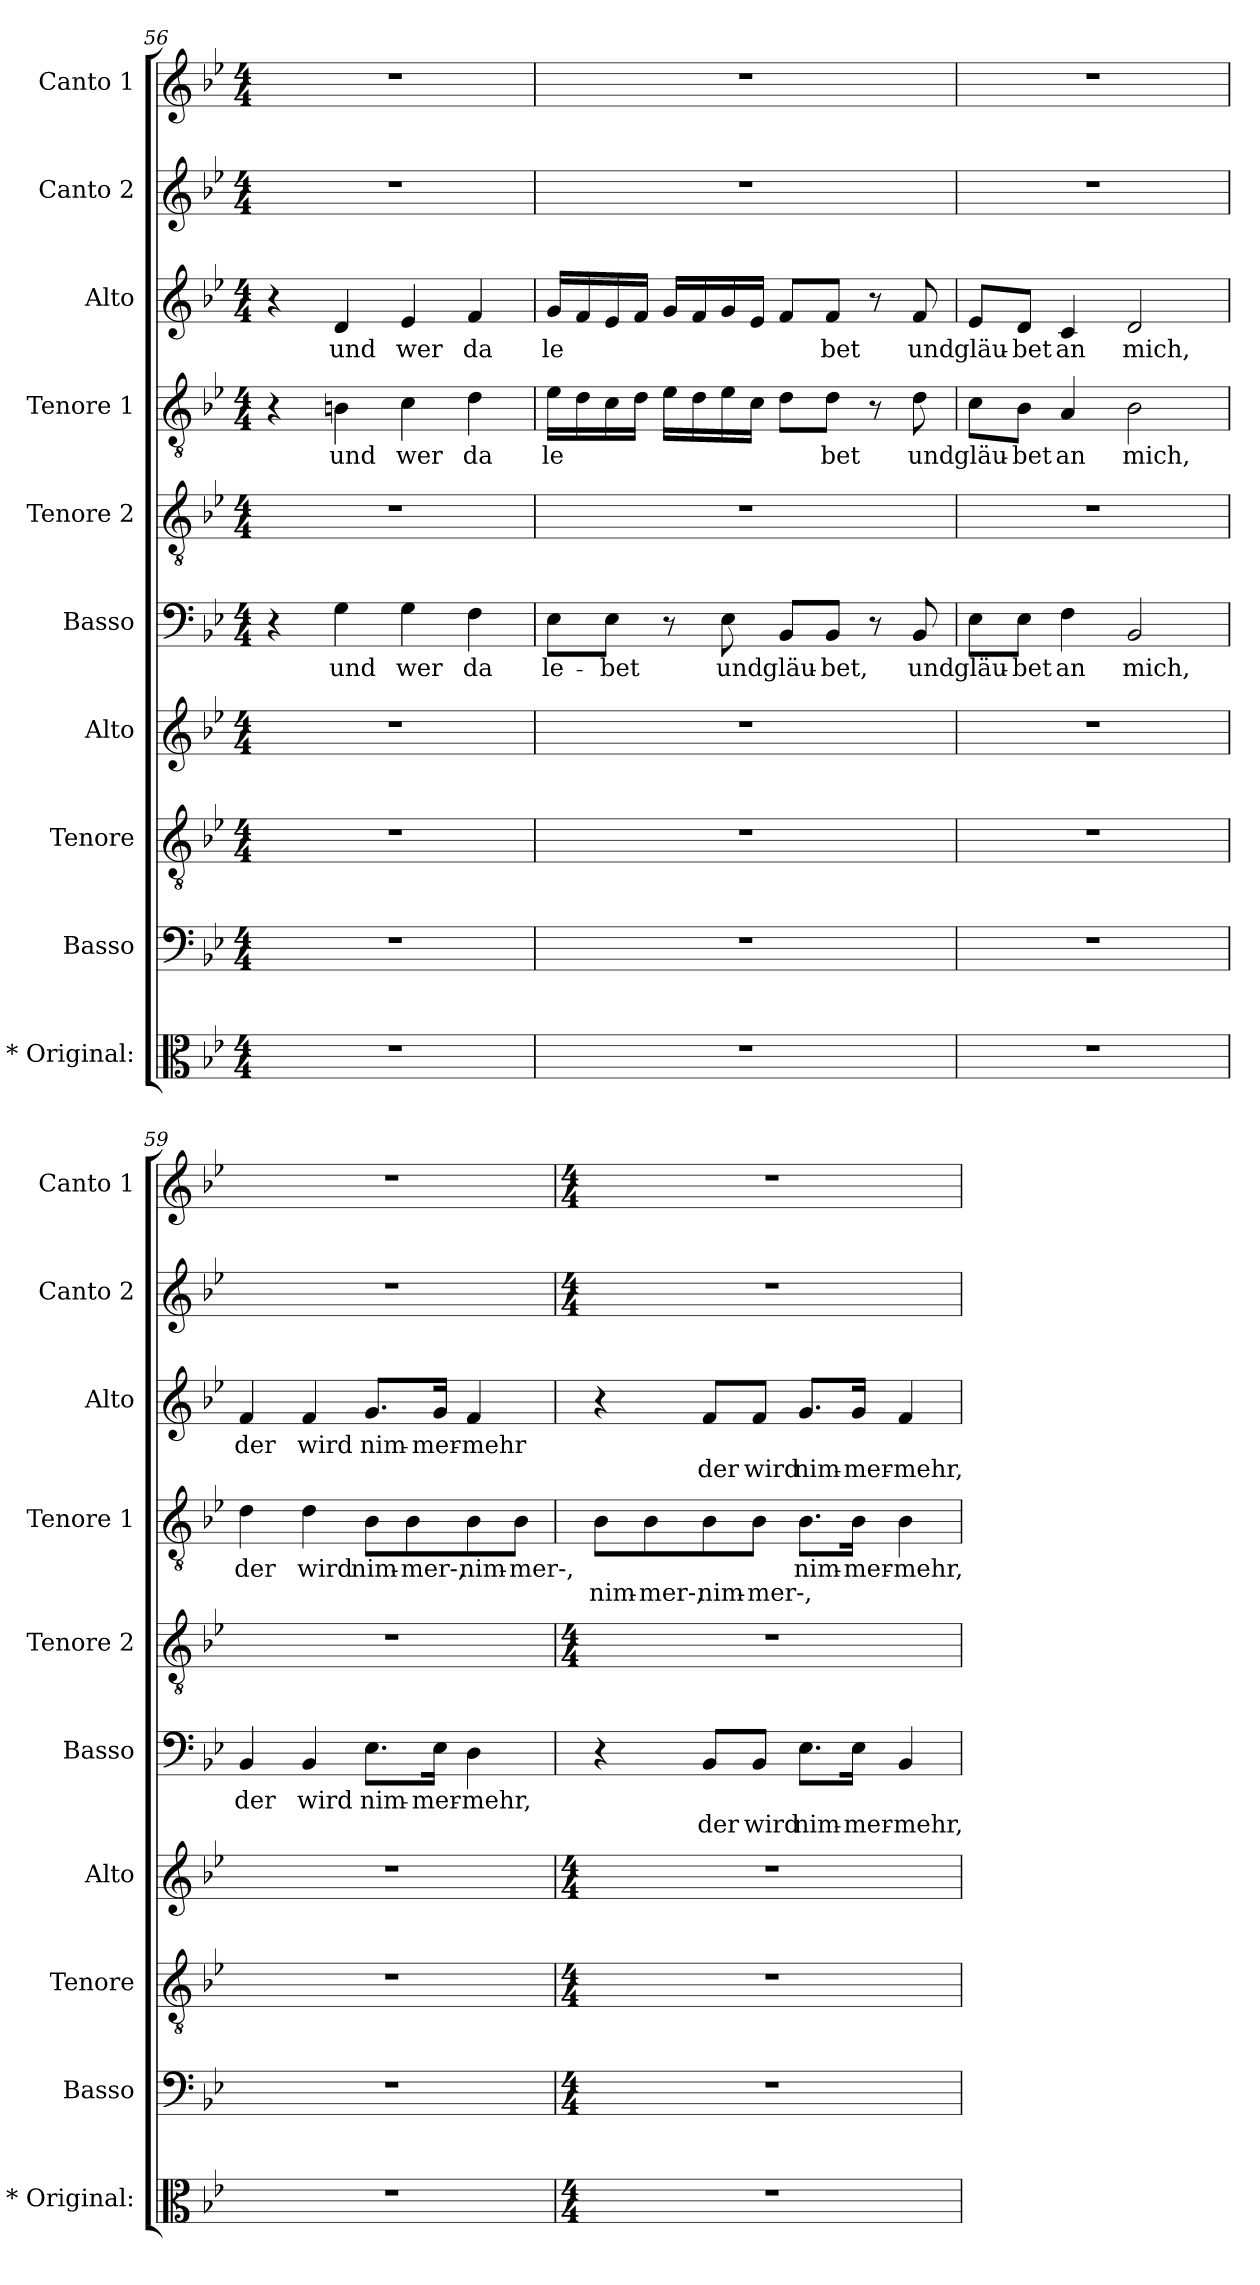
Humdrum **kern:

**kern	**kern	**kern	**kern	**kern	**text	**text	**kern	**kern	**text	**text	**kern	**text	**text	**kern	**kern
*part10	*part9	*part8	*part7	*part6	*part6	*part6	*part5	*part4	*part4	*part4	*part3	*part3	*part3	*part2	*part1
*staff10	*staff9	*staff8	*staff7	*staff6	*staff6	*staff6	*staff5	*staff4	*staff4	*staff4	*staff3	*staff3	*staff3	*staff2	*staff1
*I"* Original:	*I"Basso	*I"Tenore	*I"Alto	*I"Basso	*	*	*I"Tenore 2	*I"Tenore 1	*	*	*I"Alto	*	*	*I"Canto 2	*I"Canto 1
*I'* Original:	*I'Basso	*I'Tenore	*I'Alto	*I'Basso	*	*	*I'Tenore 2	*I'Tenore 1	*	*	*I'Alto	*	*	*I'Canto 2	*I'Canto 1
!!LO:PB:g=z
*clefC3	*clefF4	*clefGv2	*clefG2	*clefF4	*	*	*clefGv2	*clefGv2	*	*	*clefG2	*	*	*clefG2	*clefG2
*k[b-e-]	*k[b-e-]	*k[b-e-]	*k[b-e-]	*k[b-e-]	*	*	*k[b-e-]	*k[b-e-]	*	*	*k[b-e-]	*	*	*k[b-e-]	*k[b-e-]
*B-:	*B-:	*B-:	*B-:	*B-:	*	*	*B-:	*B-:	*	*	*B-:	*	*	*B-:	*B-:
*M4/4	*M4/4	*M4/4	*M4/4	*M4/4	*	*	*M4/4	*M4/4	*	*	*M4/4	*	*	*M4/4	*M4/4
=56	=56	=56	=56	=56	=56	=56	=56	=56	=56	=56	=56	=56	=56	=56	=56
1r	1r	1r	1r	4r	.	.	1r	4r	.	.	4r	.	.	1r	1r
!	!	!	!	!	!LO:LY:b	!	!	!	!LO:LY:b	!	!	!LO:LY:b	!	!	!
.	.	.	.	4G\	und	.	.	4Bn\	und	.	4d/	und	.	.	.
!	!	!	!	!	!LO:LY:b	!	!	!	!LO:LY:b	!	!	!LO:LY:b	!	!	!
.	.	.	.	4G\	wer	.	.	4c\	wer	.	4e-/	wer	.	.	.
!	!	!	!	!	!LO:LY:b	!	!	!	!LO:LY:b	!	!	!LO:LY:b	!	!	!
.	.	.	.	4F\	da	.	.	4d\	da	.	4f/	da	.	.	.
=57	=57	=57	=57	=57	=57	=57	=57	=57	=57	=57	=57	=57	=57	=57	=57
!	!	!	!	!	!LO:LY:b	!	!	!	!LO:LY:b	!	!	!LO:LY:b	!	!	!
1r	1r	1r	1r	8E-\L	le-	.	1r	16e-\LL	le	.	16g/LL	le	.	1r	1r
.	.	.	.	.	.	.	.	16d\	.	.	16f/	.	.	.	.
!	!	!	!	!	!LO:LY:b	!	!	!	!	!	!	!	!	!	!
.	.	.	.	8E-\J	-bet	.	.	16c\	.	.	16e-/	.	.	.	.
.	.	.	.	.	.	.	.	16d\JJ	.	.	16f/JJ	.	.	.	.
.	.	.	.	8r	.	.	.	16e-\LL	.	.	16g/LL	.	.	.	.
.	.	.	.	.	.	.	.	16d\	.	.	16f/	.	.	.	.
!	!	!	!	!	!LO:LY:b	!	!	!	!	!	!	!	!	!	!
.	.	.	.	8E-\	und	.	.	16e-\	.	.	16g/	.	.	.	.
.	.	.	.	.	.	.	.	16c\JJ	.	.	16e-/JJ	.	.	.	.
!	!	!	!	!	!LO:LY:b	!	!	!	!	!	!	!	!	!	!
.	.	.	.	8BB-/L	gläu-	.	.	8d\L	.	.	8f/L	.	.	.	.
!	!	!	!	!	!LO:LY:b	!	!	!	!LO:LY:b	!	!	!LO:LY:b	!	!	!
.	.	.	.	8BB-/J	-bet,	.	.	8d\J	bet	.	8f/J	bet	.	.	.
.	.	.	.	8r	.	.	.	8r	.	.	8r	.	.	.	.
!	!	!	!	!	!LO:LY:b	!	!	!	!LO:LY:b	!	!	!LO:LY:b	!	!	!
.	.	.	.	8BB-/	und	.	.	8d\	und	.	8f/	und	.	.	.
=58	=58	=58	=58	=58	=58	=58	=58	=58	=58	=58	=58	=58	=58	=58	=58
!	!	!	!	!	!LO:LY:b	!	!	!	!LO:LY:b	!	!	!LO:LY:b	!	!	!
1r	1r	1r	1r	8E-\L	gläu-	.	1r	8c\L	gläu-	.	8e-/L	gläu-	.	1r	1r
!	!	!	!	!	!LO:LY:b	!	!	!	!LO:LY:b	!	!	!LO:LY:b	!	!	!
.	.	.	.	8E-\J	-bet	.	.	8B-\J	-bet	.	8d/J	-bet	.	.	.
!	!	!	!	!	!LO:LY:b	!	!	!	!LO:LY:b	!	!	!LO:LY:b	!	!	!
.	.	.	.	4F\	an	.	.	4A/	an	.	4c/	an	.	.	.
!	!	!	!	!	!LO:LY:b	!	!	!	!LO:LY:b	!	!	!LO:LY:b	!	!	!
.	.	.	.	2BB-/	mich,	.	.	2B-\	mich,	.	2d/	mich,	.	.	.
=59	=59	=59	=59	=59	=59	=59	=59	=59	=59	=59	=59	=59	=59	=59	=59
!	!	!	!	!	!LO:LY:b	!	!	!	!LO:LY:b	!	!	!LO:LY:b	!	!	!
1r	1r	1r	1r	4BB-/	der	.	1r	4d\	der	.	4f/	der	.	1r	1r
!	!	!	!	!	!LO:LY:b	!	!	!	!LO:LY:b	!	!	!LO:LY:b	!	!	!
.	.	.	.	4BB-/	wird	.	.	4d\	wird	.	4f/	wird	.	.	.
!	!	!	!	!	!LO:LY:b	!	!	!	!LO:LY:b	!	!	!LO:LY:b	!	!	!
.	.	.	.	8.E-\L	nim-	.	.	8B-\L	nim-	.	8.g/L	nim-	.	.	.
!	!	!	!	!	!	!	!	!	!LO:LY:b	!	!	!	!	!	!
.	.	.	.	.	.	.	.	8B-\	-mer-,	.	.	.	.	.	.
!	!	!	!	!	!LO:LY:b	!	!	!	!	!	!	!LO:LY:b	!	!	!
.	.	.	.	16E-\Jk	-mer-	.	.	.	.	.	16g/Jk	-mer-	.	.	.
!	!	!	!	!	!LO:LY:b	!	!	!	!LO:LY:b	!	!	!LO:LY:b	!	!	!
.	.	.	.	4D\	-mehr,	.	.	8B-\	nim-	.	4f/	-mehr	.	.	.
!	!	!	!	!	!	!	!	!	!LO:LY:b	!	!	!	!	!	!
.	.	.	.	.	.	.	.	8B-\J	-mer-,	.	.	.	.	.	.
!!LO:PB:g=z
=60	=60	=60	=60	=60	=60	=60	=60	=60	=60	=60	=60	=60	=60	=60	=60
*M4/4	*M4/4	*M4/4	*M4/4	*	*	*	*M4/4	*	*	*	*	*	*	*M4/4	*M4/4
!	!	!	!	!	!	!	!	!	!	!LO:LY:b	!	!	!	!	!
1r	1r	1r	1r	4r	.	.	1r	8B-\L	.	nim-	4r	.	.	1r	1r
!	!	!	!	!	!	!	!	!	!	!LO:LY:b	!	!	!	!	!
.	.	.	.	.	.	.	.	8B-\	.	-mer-,	.	.	.	.	.
!	!	!	!	!	!	!LO:LY:b	!	!	!	!LO:LY:b	!	!	!LO:LY:b	!	!
.	.	.	.	8BB-/L	.	der	.	8B-\	.	nim-	8f/L	.	der	.	.
!	!	!	!	!	!	!LO:LY:b	!	!	!	!LO:LY:b	!	!	!LO:LY:b	!	!
.	.	.	.	8BB-/J	.	wird	.	8B-\J	.	-mer-,	8f/J	.	wird	.	.
!	!	!	!	!	!	!LO:LY:b	!	!	!LO:LY:b	!	!	!	!LO:LY:b	!	!
.	.	.	.	8.E-\L	.	nim-	.	8.B-\L	nim-	.	8.g/L	.	nim-	.	.
!	!	!	!	!	!	!LO:LY:b	!	!	!LO:LY:b	!	!	!	!LO:LY:b	!	!
.	.	.	.	16E-\Jk	.	-mer-	.	16B-\Jk	-mer-	.	16g/Jk	.	-mer-	.	.
!	!	!	!	!	!	!LO:LY:b	!	!	!LO:LY:b	!	!	!	!LO:LY:b	!	!
.	.	.	.	4BB-/	.	-mehr,	.	4B-\	-mehr,	.	4f/	.	-mehr,	.	.
=	=	=	=	=	=	=	=	=	=	=	=	=	=	=	=
*-	*-	*-	*-	*-	*-	*-	*-	*-	*-	*-	*-	*-	*-	*-	*-
